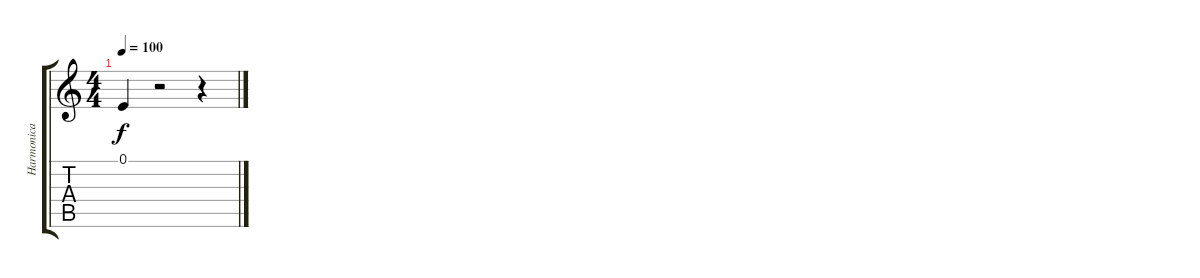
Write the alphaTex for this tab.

\track ("Harmonica" "Harmonica") {instrument harmonica}
\staff {score tabs}
\tuning (E4 B3 G3 D3 A2 E2) {hide}
\ts (4 4)
\tempo 100
\clef g2
\ks c
0.1{t}.4{dy f} r.2 r.4
